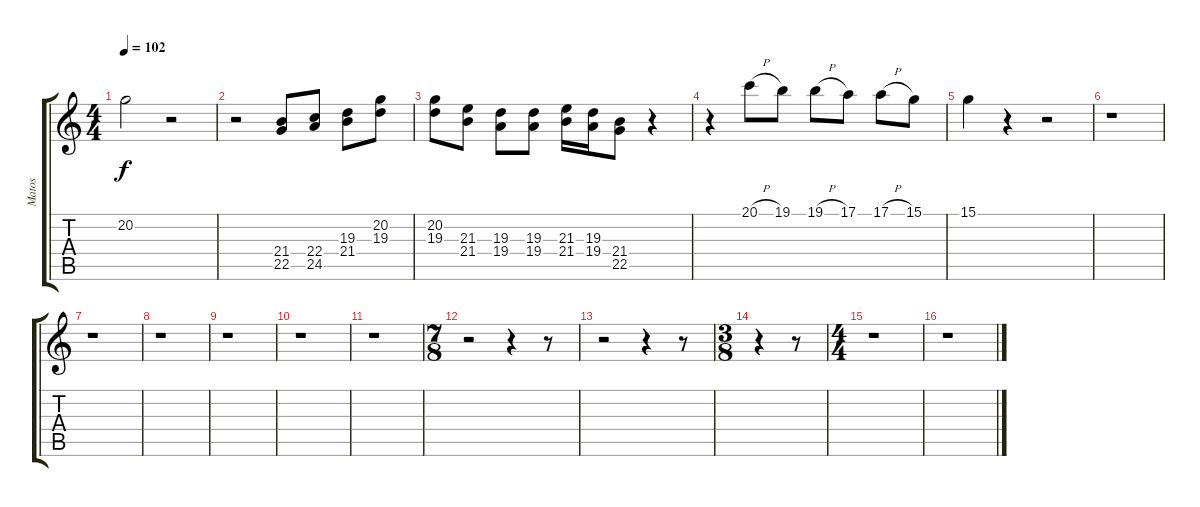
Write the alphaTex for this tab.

\track ("Matos" "Matos") {instrument lead6voice}
\staff {score tabs}
\tuning (E4 B3 G3 D3 A2 E2) {hide}
\ts (4 4)
\tempo 102
\clef g2
\ks c
20.2.2{dy f} r.2 |
r.2 (21.4 22.5).8 (22.4 24.5).8 (19.3 21.4).8 (20.2 19.3).8 |
(20.2 19.3).8 (21.3 21.4).8 (19.3 19.4).8 (19.3 19.4).8 (21.3 21.4).16 (19.3 19.4).16 (21.4 22.5).8 r.4 |
r.4 20.1{h}.8 19.1.8 19.1{h}.8 17.1.8 17.1{h}.8 15.1.8 |
15.1.4 r.4 r.2 |
r.1 |
r.1 |
r.1 |
r.1 |
r.1 |
r.1 |
\ts (7 8)
r.2 r.4 r.8 |
r.2 r.4 r.8 |
\ts (3 8)
r.4 r.8 |
\ts (4 4)
r.1 |
r.1
